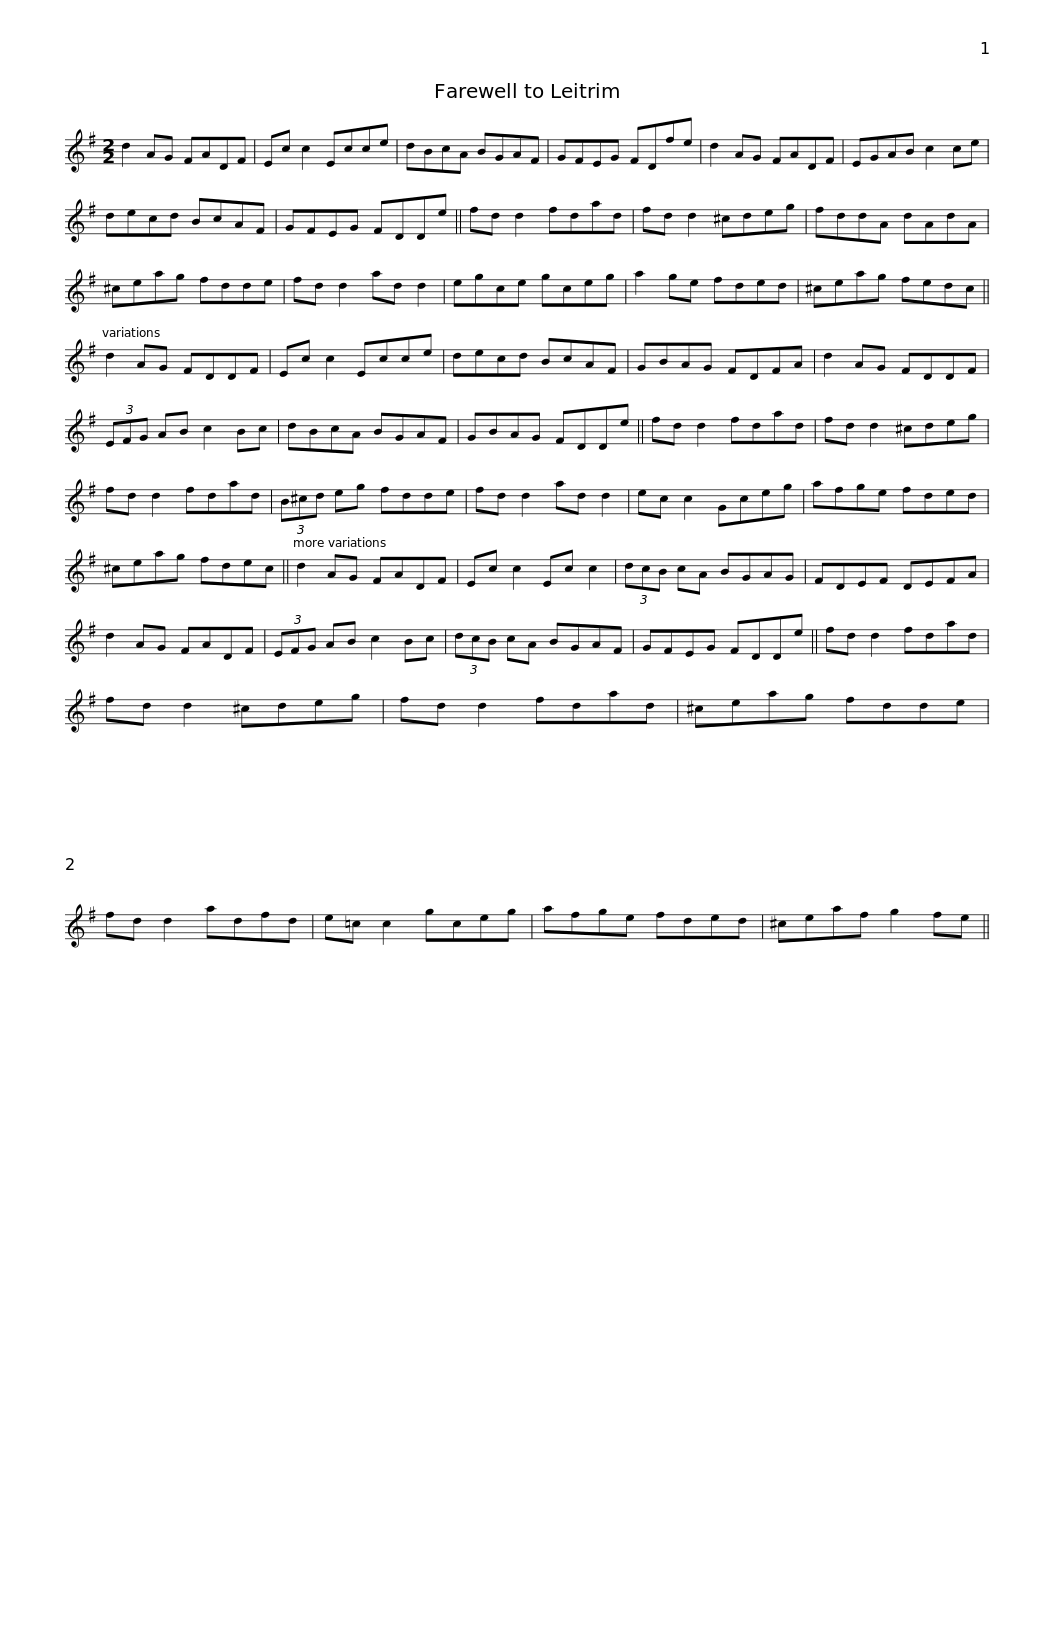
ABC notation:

X:1
L:1/8
M:2/2
I:linebreak $
K:G
V:1 treble
V:1
 d2 AG FADF | Ec c2 Ecce | dBcA BGAF | GFEG FDfe | d2 AG FADF | %5
 EGAB c2 ce |$ decd BcAF | GFEG FDDe || fd d2 fdad | fd d2 ^cdeg | %10
 fddA dAdA |$ ^ceag fdde | fd d2 ad d2 | egce gceg | a2 ge fded | %15
 ^ceag fedc || d2 AG FDDF |$ Ec c2 Ecce | decd BcAF | GBAG FDFA | %20
 d2 AG FDDF | (3EFG AB c2 Bc | dBcA BGAF |$ GBAG FDDe || fd d2 fdad | %25
 fd d2 ^cdeg | fd d2 fdad | (3B^cd eg fdde | fd d2 ad d2 |$ ec c2 Gceg | %30
 afge fded | ^ceag fdec || d2 AG FADF | Ec c2 Ec c2 | (3dcB cA BGAG |$ %35
 FDEF DEFA | d2 AG FADF | (3EFG AB c2 Bc | (3dcB cA BGAF | GFEG FDDe ||$ %40
 fd d2 fdad | fd d2 ^cdeg | fd d2 fdad | ^ceag fdde | fd d2 adfd | %45
 e=c c2 gceg |$ afge fded | ^ceaf g2 fe || %48
